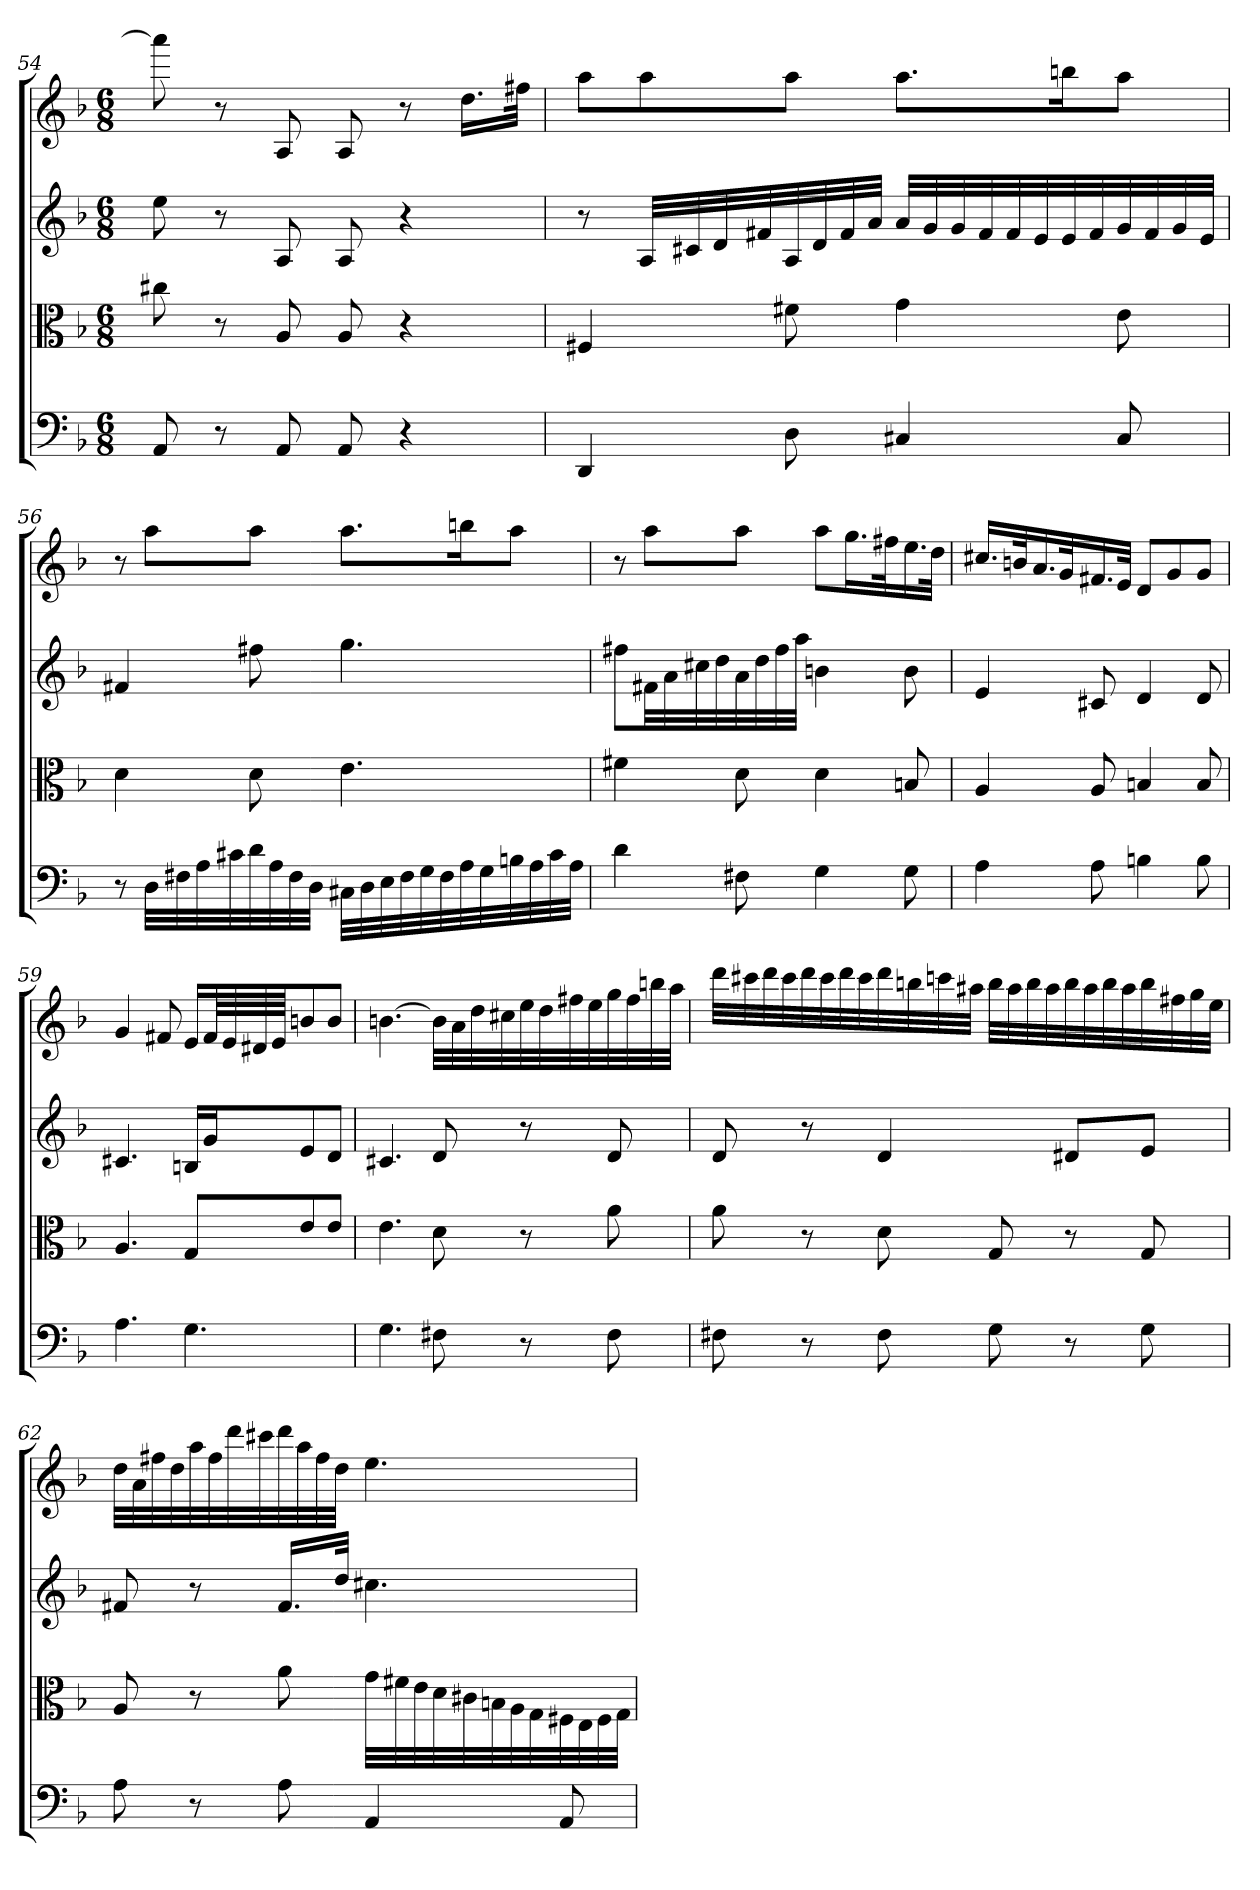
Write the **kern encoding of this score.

**kern	**kern	**kern	**kern
*part4	*part3	*part2	*part1
*staff4	*staff3	*staff2	*staff1
*clefF4	*clefC3	*	*
*k[b-]	*k[b-]	*k[b-]	*k[b-]
*d:	*d:	*d:	*d:
*M6/8	*M6/8	*M6/8	*M6/8
=54	=54	=54	=54
8AA	8cc#X	8ee	8aaa]
8r	8r	8r	8r
8AA	8A	8A	8A
8AA	8A	8A	8A
4r	4r	4r	8r
.	.	.	16.ddLL
.	.	.	32ff#XJJk
=55	=55	=55	=55
4DD	4F#X	8r	8aaL
.	.	32ALLL	8aa
.	.	32c#X	.
.	.	32d	.
.	.	32f#X	.
8D	8f#X	32A	8aaJ
.	.	32d	.
.	.	32f#	.
.	.	32aJJJ	.
4C#X	4g	32aLLL	8.aaL
.	.	32g	.
.	.	32g	.
.	.	32f#	.
.	.	32f#	.
.	.	32e	.
.	.	32e	16bbnK
.	.	32f#	.
8C#	8e	32g	8aaJ
.	.	32f#	.
.	.	32g	.
.	.	32eJJJ	.
=56	=56	=56	=56
8r	4d	4f#X	8r
32D\LLL	.	.	8aaL
32F#X\	.	.	.
32A\	.	.	.
32c#X\	.	.	.
32d\	8d	8ff#X	8aaJ
32A\	.	.	.
32F#\	.	.	.
32D\JJJ	.	.	.
32C#X\LLL	4.e	4.gg	8.aaL
32D\	.	.	.
32E\	.	.	.
32F#\	.	.	.
32G\	.	.	.
32F#\	.	.	.
32A\	.	.	16bbnK
32G\	.	.	.
32Bn\	.	.	8aaJ
32A\	.	.	.
32c#\	.	.	.
32A\JJJ	.	.	.
=57	=57	=57	=57
4d	4f#X	8ff#XL	8r
.	.	32f#XLL	8aaL
.	.	32a	.
.	.	32cc#X	.
.	.	32dd	.
8F#X	8d	32a	8aaJ
.	.	32dd	.
.	.	32ff#	.
.	.	32aaJJJ	.
4G	4d	4bn	8aaL
.	.	.	16.ggL
.	.	.	32ff#XK
8G	8Bn	8b	16.ee
.	.	.	32ddJJk
=58	=58	=58	=58
4A	4A	4e	16.cc#XLL
.	.	.	32bnK
.	.	.	16.a
.	.	.	32gK
8A	8A	8c#X	16.f#X
.	.	.	32eJJk
4Bn	4Bn	4d	8dL
.	.	.	8g
8B	8B	8d	8gJ
=59	=59	=59	=59
4.A	4.A	4.c#X	4g
.	.	.	8f#X
4.G	8G/L	16BnLL	16eLL
.	.	16gJ	64f#LL
.	.	.	64e
.	.	.	64d#X
.	.	.	64eJJJ
.	8e/	8e	8bn
.	8e/J	8dJ	8bJ
=60	=60	=60	=60
4.G	4.e	4.c#X	[4.bn
8F#X	8d	8d	32bLLL]
.	.	.	32a
.	.	.	32dd
.	.	.	32cc#X
8r	8r	8r	32ee
.	.	.	32dd
.	.	.	32ff#X
.	.	.	32ee
8F#	8a	8d	32gg
.	.	.	32ff#
.	.	.	32bbn
.	.	.	32aaJJJ
=61	=61	=61	=61
8F#X	8a	8d	32dddLLL
.	.	.	32ccc#X
.	.	.	32ddd
.	.	.	32ccc#
8r	8r	8r	32ddd
.	.	.	32ccc#
.	.	.	32ddd
.	.	.	32ccc#
8F#	8d	4d	32ddd
.	.	.	32bbn
.	.	.	32cccn
.	.	.	32aa#XJJJ
8G	8G	.	32bbLLL
.	.	.	32aa#
.	.	.	32bb
.	.	.	32aa#
8r	8r	8d#XL	32bb
.	.	.	32aa#
.	.	.	32bb
.	.	.	32aa#
8G	8G	8eJ	32bb
.	.	.	32ff#X
.	.	.	32gg
.	.	.	32eeJJJ
=62	=62	=62	=62
8A	8A	8f#X	32ddLLL
.	.	.	32a
.	.	.	32ff#X
.	.	.	32dd
8r	8r	8r	32aa
.	.	.	32ff#
.	.	.	32ddd
.	.	.	32ccc#X
8A	8a	16.f#LL	32ddd
.	.	.	32aa
.	.	.	32ff#
.	.	32ddJJk	32ddJJJ
4AA	32g\LLL	4.cc#X	4.ee
.	32f#X\	.	.
.	32e\	.	.
.	32d\	.	.
.	32c#X\	.	.
.	32Bn\	.	.
.	32A\	.	.
.	32G\	.	.
8AA	32F#X\	.	.
.	32E\	.	.
.	32F#\	.	.
.	32G\JJJ	.	.
=	=	=	=
*-	*-	*-	*-
